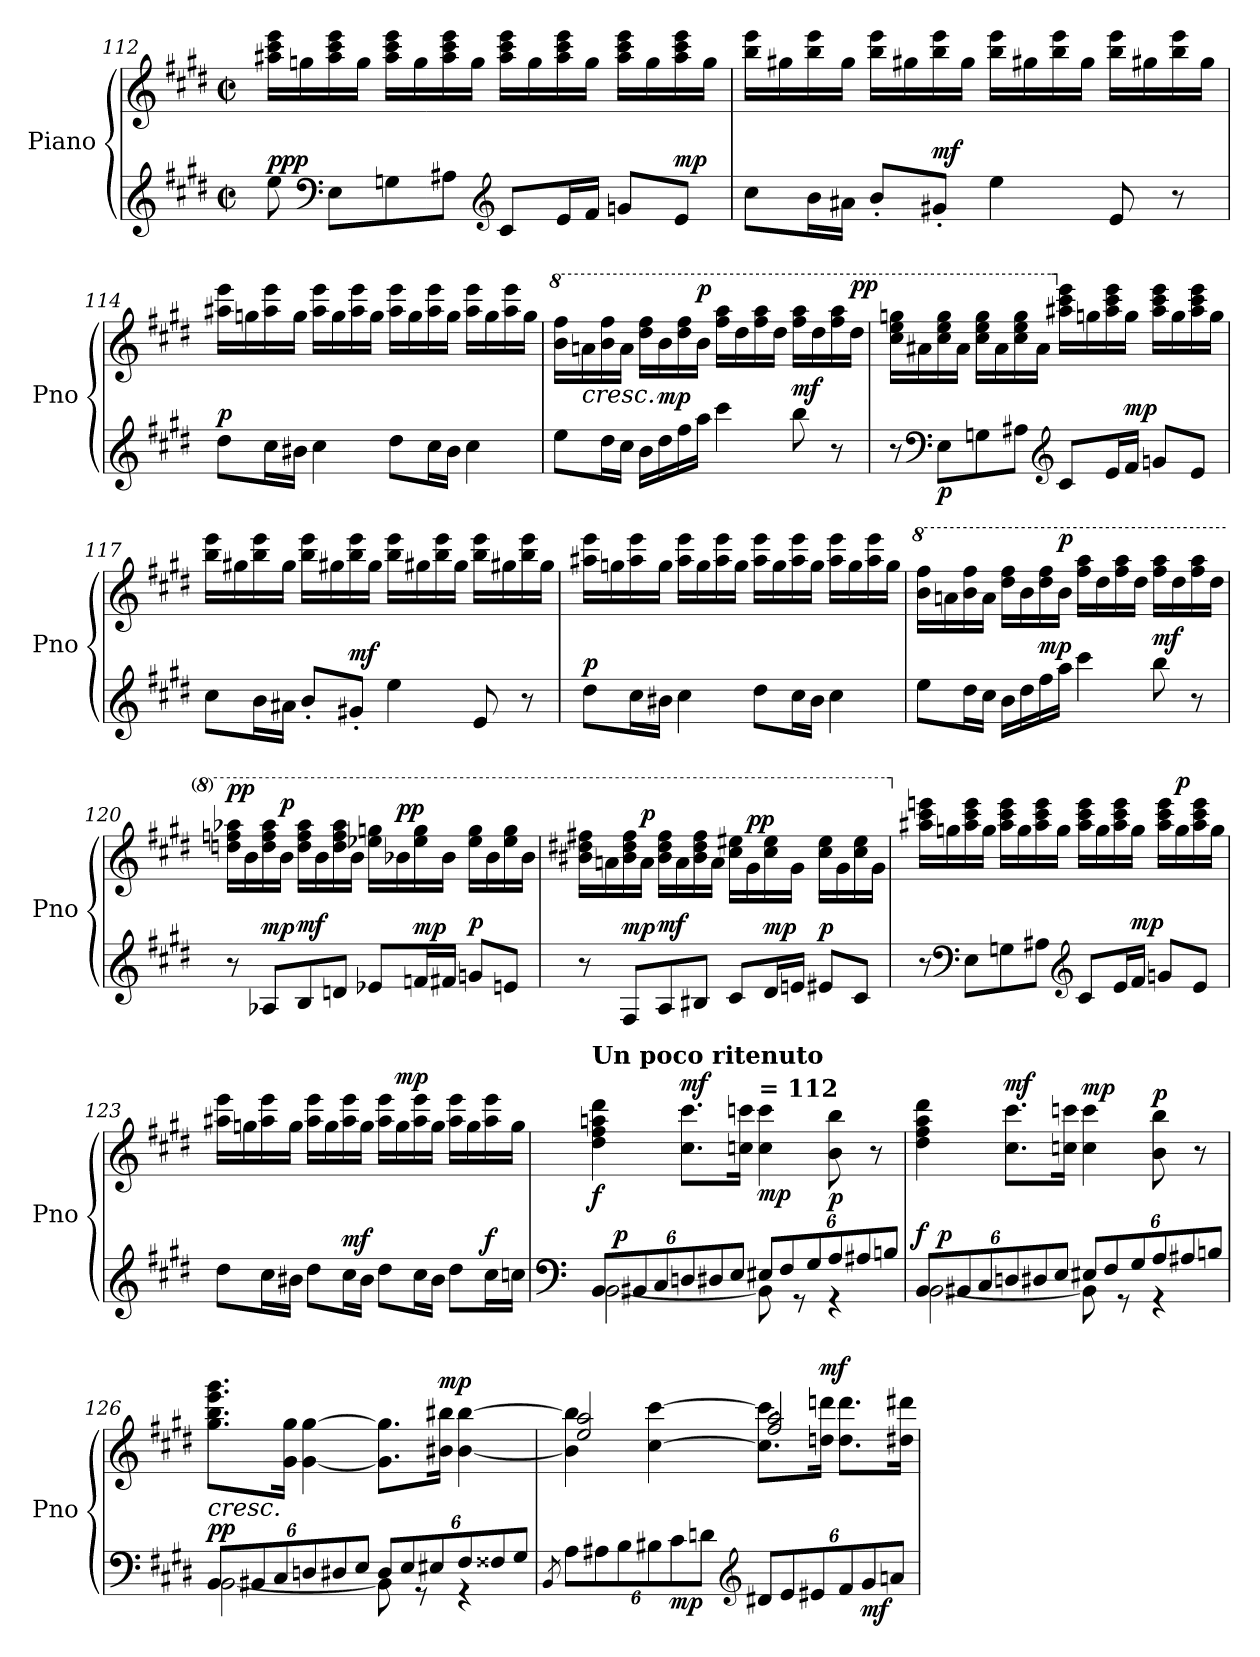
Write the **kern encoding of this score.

**kern	**kern	**dynam
*part1	*part1	*part1
*staff2	*staff1	*staff1/2
*I"Piano	*	*
*I'Pno	*	*
!!LO:LB:g=z
*clefG2	*clefG2	*
*k[f#c#g#d#]	*k[f#c#g#d#]	*
*M4/4	*M4/4	*
*met(c|)	*met(c|)	*
=112	=112	=112
!	!	!LO:DY:a=2
!	!	!LO:DY:n=1:a
8ee\	16aa#X!\ 16ccc#!\ 16eee!\LL	p pp
.	16ggn!\	.
*clefF4	*	*
8E\L	16aa#!\ 16ccc#!\ 16eee!\	.
.	16gg!\JJ	.
8Gn\	16aa#!\ 16ccc#!\ 16eee!\LL	.
.	16gg!\	.
8A#X\J	16aa#!\ 16ccc#!\ 16eee!\	.
.	16gg!\JJ	.
*clefG2	*	*
8c#/L	16aa#!\ 16ccc#!\ 16eee!\LL	.
.	16gg!\	.
16e/L	16aa#!\ 16ccc#!\ 16eee!\	.
16f#/JJ	16gg!\JJ	.
8gn/L	16aa#!\ 16ccc#!\ 16eee!\LL	.
.	16gg!\	.
!	!	!LO:DY:n=2:a=2
8e/J	16aa#!\ 16ccc#!\ 16eee!\	mp
.	16gg!\JJ	.
=113	=113	=113
8cc#\L	16bb!\ 16eee!\LL	.
.	16gg#X!\	.
16b\L	16bb!\ 16eee!\	.
16a#X\JJ	16gg#!\JJ	.
8b'/L	16bb!\ 16eee!\LL	.
.	16gg#X!\	.
!	!	!LO:DY:a=2
8g#X'/J	16bb!\ 16eee!\	mf
.	16gg#!\JJ	.
4ee\	16bb!\ 16eee!\LL	.
.	16gg#X!\	.
.	16bb!\ 16eee!\	.
.	16gg#!\JJ	.
8e/	16bb!\ 16eee!\LL	.
.	16gg#X!\	.
8r	16bb!\ 16eee!\	.
.	16gg#!\JJ	.
!!LO:PB:g=z
=114	=114	=114
!	!	!LO:DY:a=2
8dd#\L	16aa#X!\ 16eee!\LL	p
.	16ggn!\	.
16cc#\L	16aa#!\ 16eee!\	.
16b#X\JJ	16gg!\JJ	.
4cc#\	16aa#!\ 16eee!\LL	.
.	16gg!\	.
.	16aa#!\ 16eee!\	.
.	16gg!\JJ	.
8dd#\L	16aa#!\ 16eee!\LL	.
.	16gg!\	.
16cc#\L	16aa#!\ 16eee!\	.
16b#\JJ	16gg!\JJ	.
4cc#\	16aa#!\ 16eee!\LL	.
.	16gg!\	.
.	16aa#!\ 16eee!\	.
.	16gg!\JJ	.
=115	=115	=115
*	*8va	*
8ee\L	16bb\ 16fff#\LL	.
!	!	!LO:HP:b
.	16aan\	<
16dd#\L	16bb\ 16fff#\	.
16cc#\JJ	16aa\JJ	.
16b\LL	16ddd#\ 16fff#\LL	.
!	!	!LO:DY:a=2
16dd#\	16bb\	mp
16ff#\	16ddd#\ 16fff#\	.
!	!	!LO:DY:a
16aa\JJ	16bb\JJ	p
4ccc#\	16fff#!\ 16aaa!\LL	.
.	16ddd#!\	.
.	16fff#!\ 16aaa!\	.
.	16ddd#!\JJ	.
!	!	!LO:DY:a=2
8bb\	16fff#!\ 16aaa!\LL	mf
.	16ddd#!\	.
8r	16fff#!\ 16aaa!\	.
!	!	!LO:DY:n=1:a
.	16ddd#!\JJ	[ pp
=116	=116	=116
8r	16ccc#!\ 16eee!\ 16gggn!\LL	.
.	16aa#X!\	.
*clefF4	*	*
!	!	!LO:DY:b=2
8E\L	16ccc#!\ 16eee!\ 16ggg!\	p
.	16aa#!\JJ	.
8Gn\	16ccc#!\ 16eee!\ 16ggg!\LL	.
.	16aa#!\	.
8A#X\J	16ccc#!\ 16eee!\ 16ggg!\	.
.	16aa#!\JJ	.
*clefG2	*	*
*	*X8va	*
8c#/L	16aa#!\ 16ccc#!\ 16eee!\LL	.
.	16ggn!\	.
16e/L	16aa#!\ 16ccc#!\ 16eee!\	.
!	!	!LO:DY:a=2
16f#/JJ	16gg!\JJ	mp
8gn/L	16aa#!\ 16ccc#!\ 16eee!\LL	.
.	16gg!\	.
8e/J	16aa#!\ 16ccc#!\ 16eee!\	.
.	16gg!\JJ	.
!!LO:LB:g=z
=117	=117	=117
8cc#\L	16bb!\ 16eee!\LL	.
.	16gg#X!\	.
16b\L	16bb!\ 16eee!\	.
16a#X\JJ	16gg#!\JJ	.
8b'/L	16bb!\ 16eee!\LL	.
.	16gg#X!\	.
!	!	!LO:DY:a=2
8g#X'/J	16bb!\ 16eee!\	mf
.	16gg#!\JJ	.
4ee\	16bb!\ 16eee!\LL	.
.	16gg#X!\	.
.	16bb!\ 16eee!\	.
.	16gg#!\JJ	.
8e/	16bb!\ 16eee!\LL	.
.	16gg#X!\	.
8r	16bb!\ 16eee!\	.
.	16gg#!\JJ	.
=118	=118	=118
!	!	!LO:DY:a=2
8dd#\L	16aa#X!\ 16eee!\LL	p
.	16ggn!\	.
16cc#\L	16aa#!\ 16eee!\	.
16b#X\JJ	16gg!\JJ	.
4cc#\	16aa#!\ 16eee!\LL	.
.	16gg!\	.
.	16aa#!\ 16eee!\	.
.	16gg!\JJ	.
8dd#\L	16aa#!\ 16eee!\LL	.
.	16gg!\	.
16cc#\L	16aa#!\ 16eee!\	.
16b#\JJ	16gg!\JJ	.
4cc#\	16aa#!\ 16eee!\LL	.
.	16gg!\	.
.	16aa#!\ 16eee!\	.
.	16gg!\JJ	.
!!LO:LB:g=z
=119	=119	=119
*	*8va	*
8ee\L	16bb\ 16fff#\LL	.
.	16aan\	.
16dd#\L	16bb\ 16fff#\	.
16cc#\JJ	16aa\JJ	.
16b\LL	16ddd#\ 16fff#\LL	.
16dd#\	16bb\	.
!	!	!LO:DY:a=2
16ff#\	16ddd#\ 16fff#\	mp
!	!	!LO:DY:a
16aa\JJ	16bb\JJ	p
4ccc#\	16fff#!\ 16aaa!\LL	.
.	16ddd#!\	.
.	16fff#!\ 16aaa!\	.
.	16ddd#!\JJ	.
!	!	!LO:DY:a=2
8bb\	16fff#!\ 16aaa!\LL	mf
.	16ddd#!\	.
8r	16fff#!\ 16aaa!\	.
.	16ddd#!\JJ	.
!!LO:LB:g=z
=120	=120	=120
!	!	!LO:DY:a
8r	16dddn!\ 16fffn!\ 16aaa-X!\LL	pp
.	16bb!\	.
!	!	!LO:DY:a=2
8A-X/L	16ddd!\ 16fff!\ 16aaa-!\	mp
!	!	!LO:DY:a
.	16bb!\JJ	p
!	!	!LO:DY:a=2
8B/	16ddd!\ 16fff!\ 16aaa-!\LL	mf
.	16bb!\	.
8dn/J	16ddd!\ 16fff!\ 16aaa-!\	.
.	16bb!\JJ	.
8e-X/L	16eee-X!\ 16gggn!\LL	.
!	!	!LO:DY:a
.	16bb-X!\	pp
!	!	!LO:DY:a=2
16fn/L	16eee-!\ 16ggg!\	mp
16f#X/JJ	16bb-!\JJ	.
!	!	!LO:DY:a=2
8gn/L	16eee-!\ 16ggg!\LL	p
.	16bb-!\	.
8en/J	16eee-!\ 16ggg!\	.
.	16bb-!\JJ	.
=121	=121	=121
8r	16bb#X!\ 16ddd#X!\ 16fff#X!\LL	.
.	16aan!\	.
!	!	!LO:DY:a=2
8F#/L	16bb#!\ 16ddd#!\ 16fff#!\	mp
!	!	!LO:DY:a
.	16aa!\JJ	p
!	!	!LO:DY:a=2
8A/	16bb#!\ 16ddd#!\ 16fff#!\LL	mf
.	16aa!\	.
8B#X/J	16bb#!\ 16ddd#!\ 16fff#!\	.
.	16aa!\JJ	.
8c#/L	16ccc#!\ 16eee#X!\LL	.
!	!	!LO:DY:a
.	16gg#!\	pp
!	!	!LO:DY:a=2
16d#/L	16ccc#!\ 16eee#!\	mp
16en/JJ	16gg#!\JJ	.
!	!	!LO:DY:a=2
8e#X/L	16ccc#!\ 16eee#!\LL	p
.	16gg#!\	.
8c#/J	16ccc#!\ 16eee#!\	.
.	16gg#!\JJ	.
!!LO:LB:g=z
=122	=122	=122
*	*X8va	*
8r	16aa#X!\ 16ccc#!\ 16eeen!\LL	.
.	16ggn!\	.
*clefF4	*	*
8E\L	16aa#!\ 16ccc#!\ 16eee!\	.
.	16gg!\JJ	.
8Gn\	16aa#!\ 16ccc#!\ 16eee!\LL	.
.	16gg!\	.
8A#X\J	16aa#!\ 16ccc#!\ 16eee!\	.
.	16gg!\JJ	.
*clefG2	*	*
8c#/L	16aa#!\ 16ccc#!\ 16eee!\LL	.
.	16gg!\	.
16e/L	16aa#!\ 16ccc#!\ 16eee!\	.
!	!	!LO:DY:a=2
16f#/JJ	16gg!\JJ	mp
8gn/L	16aa#!\ 16ccc#!\ 16eee!\LL	.
!	!	!LO:DY:a
.	16gg!\	p
8e/J	16aa#!\ 16ccc#!\ 16eee!\	.
.	16gg!\JJ	.
=123	=123	=123
8dd#\L	16aa#X!\ 16eee!\LL	.
.	16ggn!\	.
16cc#\L	16aa#!\ 16eee!\	.
16b#X\JJ	16gg!\JJ	.
8dd#\L	16aa#!\ 16eee!\LL	.
.	16gg!\	.
!	!	!LO:DY:a=2
16cc#\L	16aa#!\ 16eee!\	mf
16b#\JJ	16gg!\JJ	.
8dd#\L	16aa#!\ 16eee!\LL	.
!	!	!LO:DY:a
.	16gg!\	mp
16cc#\L	16aa#!\ 16eee!\	.
16b#\JJ	16gg!\JJ	.
8dd#\L	16aa#!\ 16eee!\LL	.
.	16gg!\	.
!	!	!LO:DY:a=2
16cc#\L	16aa#!\ 16eee!\	f
16ccn\JJ	16gg!\JJ	.
!!LO:LB:g=z
=124	=124	=124
*clefF4	*	*
*Xbrackettup	*	*
*^	*	*
!	!	!LO:TX:a:B:t=Un poco ritenuto	!
!	!	!	!LO:DY:b
12BB/L	[2BB\	4dd#\ 4ff#\ 4aan\ 4ddd#\	f
!	!	!	!LO:DY:a=2
12BB#X/	.	.	p
12C#/	.	.	.
!	!	!	!LO:DY:a
12Dn/	.	8.cc#\ 8.ccc#\L	mf
12D#X/	.	.	.
12E/J	.	.	.
.	.	16ccn\ 16cccn\Jk	.
!	!	!LO:TX:a:B:t== 112	!
!	!	!	!LO:DY:b
12E#X/L	8BB\]	4cc\ 4ccc\	mp
12F#/	.	.	.
.	8r	.	.
12G#/	.	.	.
!	!	!	!LO:DY:b
12A/	4r	8b\ 8bb\	p
12A#X/	.	.	.
.	.	8r	.
12Bn/J	.	.	.
=125	=125	=125	=125
!	!	!	!LO:DY:a=2
12BB/L	[2BB\	4dd#\ 4ff#\ 4aa\ 4ddd#\	f
!	!	!	!LO:DY:a=2
12BB#X/	.	.	p
12C#/	.	.	.
!	!	!	!LO:DY:a
12Dn/	.	8.cc#\ 8.ccc#\L	mf
12D#X/	.	.	.
12E/J	.	.	.
.	.	16ccn\ 16cccn\Jk	.
!	!	!	!LO:DY:a
12E#X/L	8BB\]	4cc\ 4ccc\	mp
12F#/	.	.	.
.	8r	.	.
12G#/	.	.	.
!	!	!	!LO:DY:a
12A/	4r	8b\ 8bb\	p
12A#X/	.	.	.
.	.	8r	.
12Bn/J	.	.	.
=126	=126	=126	=126
!	!	!	!LO:HP:b
!	!	!	!LO:DY:n=1:a=2
!	!	!	!LO:DY:n=2:a
12BB/L	[2BB\	8.gg#\ 8.bb\ 8.eee\ 8.ggg#\L	< p p
12BB#X/	.	.	.
12C#/	.	.	.
.	.	16g#\ 16gg#\Jk	.
12Dn/	.	[4g#\ [4gg#\	.
12D#X/	.	.	.
12E/J	.	.	.
12D#/L	8BB\]	8.g#\] 8.gg#\]L	.
12E/	.	.	.
.	8r	.	.
12E#X/	.	.	.
!	!	!	!LO:DY:n=3:a
.	.	16b#X\ 16bb#X\Jk	mp
12F#/	4r	[4b#\ [4bb#\	.
12F##X/	.	.	.
12G#/J	.	.	.
*v	*v	*	*
!!LO:PB:g=z
=127	=127	=127
8qBB/	.	.
*	*^	*
12A\L	4b#\] 4bb#\]	2ee/ 2aa/	.
12A#X\	.	.	.
12B\	.	.	.
12B#X\	[4cc#\ [4ccc#\	.	.
!	!	!	!LO:DY:b=2
12c#\	.	.	mp
12dn\J	.	.	.
*clefG2	*	*	*
12d#X/L	8.cc#\] 8.ccc#\]L	2ff#/ 2aa/	.
12e/	.	.	.
12e#X/	.	.	.
!	!	!	!LO:DY:a
.	16ddn\ 16dddn\Jk	.	mf
12f#/	8.dd\ 8.ddd\L	.	.
!	!	!	!LO:DY:b=2
12g#/	.	.	mf
12an/J	.	.	.
.	16dd#X\ 16ddd#X\Jk	.	.
*	*v	*v	*
.	.	[
=	=	=
*-	*-	*-
